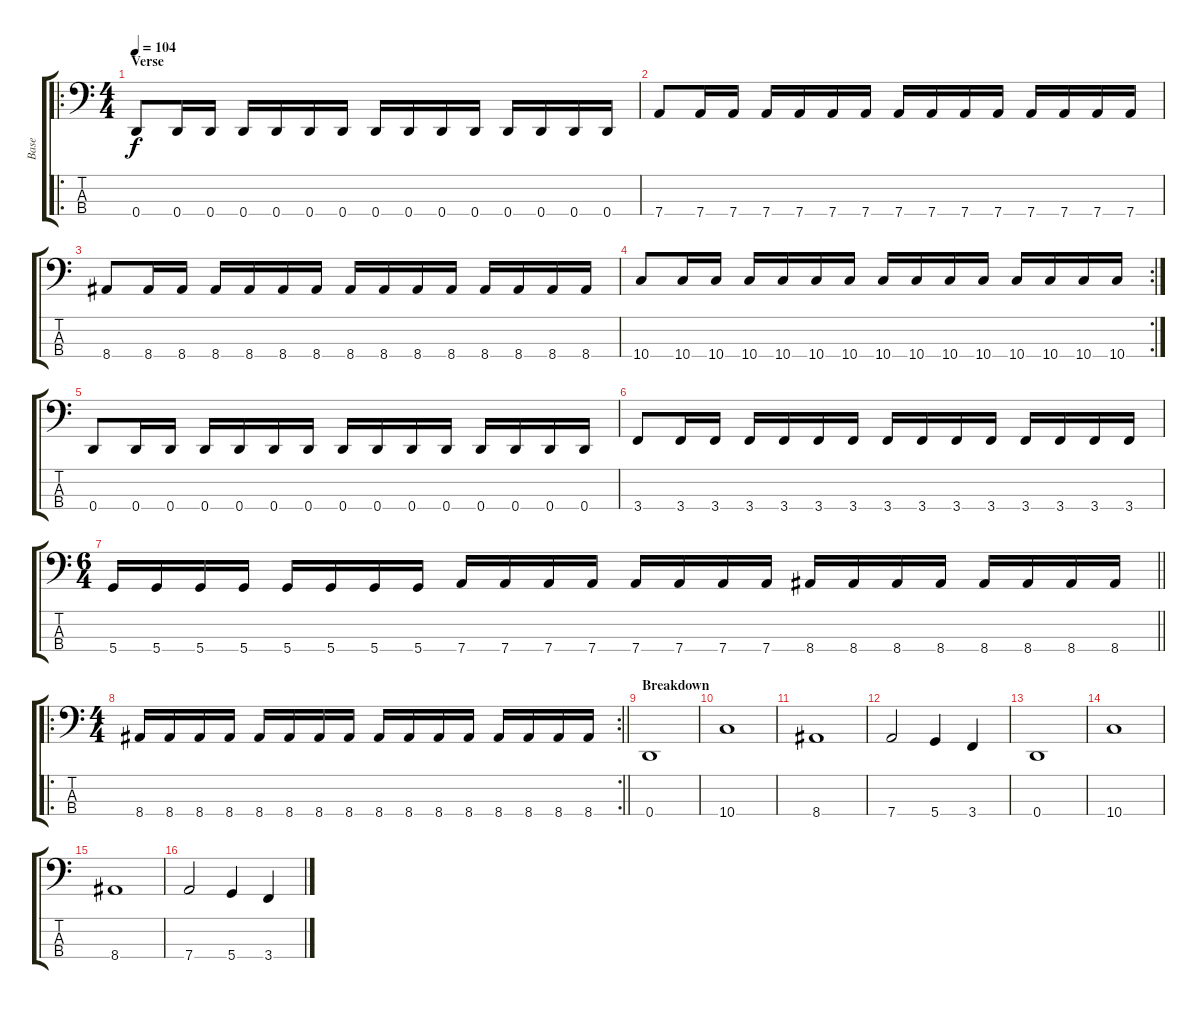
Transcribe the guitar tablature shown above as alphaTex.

\track ("Base" "Base") {instrument electricbassfinger}
\staff {score tabs}
\tuning (G2 D2 A1 D1) {hide}
\ro
\ts (4 4)
\section ("" "Verse")
\tempo 104
\clef f4
\ks c
0.4.8{dy f} 0.4.16 0.4.16 0.4.16 0.4.16 0.4.16 0.4.16 0.4.16 0.4.16 0.4.16 0.4.16 0.4.16 0.4.16 0.4.16 0.4.16 |
7.4.8 7.4.16 7.4.16 7.4.16 7.4.16 7.4.16 7.4.16 7.4.16 7.4.16 7.4.16 7.4.16 7.4.16 7.4.16 7.4.16 7.4.16 |
8.4.8 8.4.16 8.4.16 8.4.16 8.4.16 8.4.16 8.4.16 8.4.16 8.4.16 8.4.16 8.4.16 8.4.16 8.4.16 8.4.16 8.4.16 |
\rc 2
10.4.8 10.4.16 10.4.16 10.4.16 10.4.16 10.4.16 10.4.16 10.4.16 10.4.16 10.4.16 10.4.16 10.4.16 10.4.16 10.4.16 10.4.16 |
0.4.8 0.4.16 0.4.16 0.4.16 0.4.16 0.4.16 0.4.16 0.4.16 0.4.16 0.4.16 0.4.16 0.4.16 0.4.16 0.4.16 0.4.16 |
3.4.8 3.4.16 3.4.16 3.4.16 3.4.16 3.4.16 3.4.16 3.4.16 3.4.16 3.4.16 3.4.16 3.4.16 3.4.16 3.4.16 3.4.16 |
\ts (6 4)
\barLineRight lightlight
5.4.16 5.4.16 5.4.16 5.4.16 5.4.16 5.4.16 5.4.16 5.4.16 7.4.16 7.4.16 7.4.16 7.4.16 7.4.16 7.4.16 7.4.16 7.4.16 8.4.16 8.4.16 8.4.16 8.4.16 8.4.16 8.4.16 8.4.16 8.4.16 |
\ro
\rc 2
\ts (4 4)
\barLineRight lightlight
8.4.16 8.4.16 8.4.16 8.4.16 8.4.16 8.4.16 8.4.16 8.4.16 8.4.16 8.4.16 8.4.16 8.4.16 8.4.16 8.4.16 8.4.16 8.4.16 |
\section ("" "Breakdown")
0.4.1 |
10.4.1 |
8.4.1 |
7.4.2 5.4.4 3.4.4 |
0.4.1 |
10.4.1 |
8.4.1 |
7.4.2 5.4.4 3.4.4
